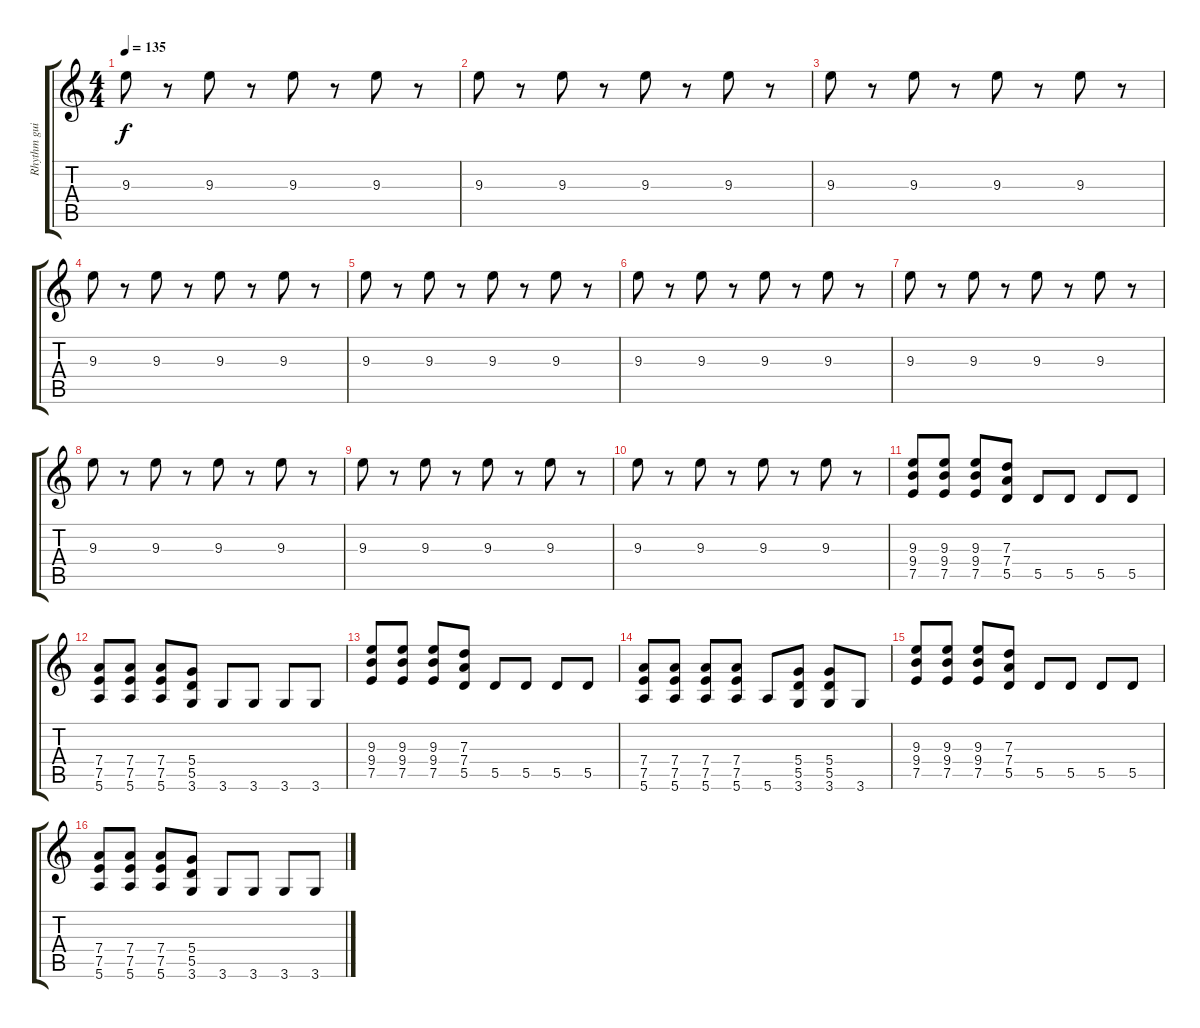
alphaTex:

\track ("Rhythm guitar 1" "Rhythm gui") {instrument distortionguitar}
\staff {score tabs}
\tuning (E4 B3 G3 D3 A2 E2) {hide}
\ts (4 4)
\tempo 135
\clef g2
\ks c
9.3.8{dy f} r.8 9.3.8 r.8 9.3.8 r.8 9.3.8 r.8 |
9.3.8 r.8 9.3.8 r.8 9.3.8 r.8 9.3.8 r.8 |
9.3.8 r.8 9.3.8 r.8 9.3.8 r.8 9.3.8 r.8 |
9.3.8 r.8 9.3.8 r.8 9.3.8 r.8 9.3.8 r.8 |
9.3.8 r.8 9.3.8 r.8 9.3.8 r.8 9.3.8 r.8 |
9.3.8 r.8 9.3.8 r.8 9.3.8 r.8 9.3.8 r.8 |
9.3.8 r.8 9.3.8 r.8 9.3.8 r.8 9.3.8 r.8 |
9.3.8 r.8 9.3.8 r.8 9.3.8 r.8 9.3.8 r.8 |
9.3.8 r.8 9.3.8 r.8 9.3.8 r.8 9.3.8 r.8 |
9.3.8 r.8 9.3.8 r.8 9.3.8 r.8 9.3.8 r.8 |
(9.3 9.4 7.5).8 (9.3 9.4 7.5).8 (9.3 9.4 7.5).8 (7.3 7.4 5.5).8 5.5.8 5.5.8 5.5.8 5.5.8 |
(7.4 7.5 5.6).8 (7.4 7.5 5.6).8 (7.4 7.5 5.6).8 (5.4 5.5 3.6).8 3.6.8 3.6.8 3.6.8 3.6.8 |
(9.3 9.4 7.5).8 (9.3 9.4 7.5).8 (9.3 9.4 7.5).8 (7.3 7.4 5.5).8 5.5.8 5.5.8 5.5.8 5.5.8 |
(7.4 7.5 5.6).8 (7.4 7.5 5.6).8 (7.4 7.5 5.6).8 (7.4 7.5 5.6).8 5.6.8 (5.4 5.5 3.6).8 (5.4 5.5 3.6).8 3.6.8 |
(9.3 9.4 7.5).8 (9.3 9.4 7.5).8 (9.3 9.4 7.5).8 (7.3 7.4 5.5).8 5.5.8 5.5.8 5.5.8 5.5.8 |
(7.4 7.5 5.6).8 (7.4 7.5 5.6).8 (7.4 7.5 5.6).8 (5.4 5.5 3.6).8 3.6.8 3.6.8 3.6.8 3.6.8
